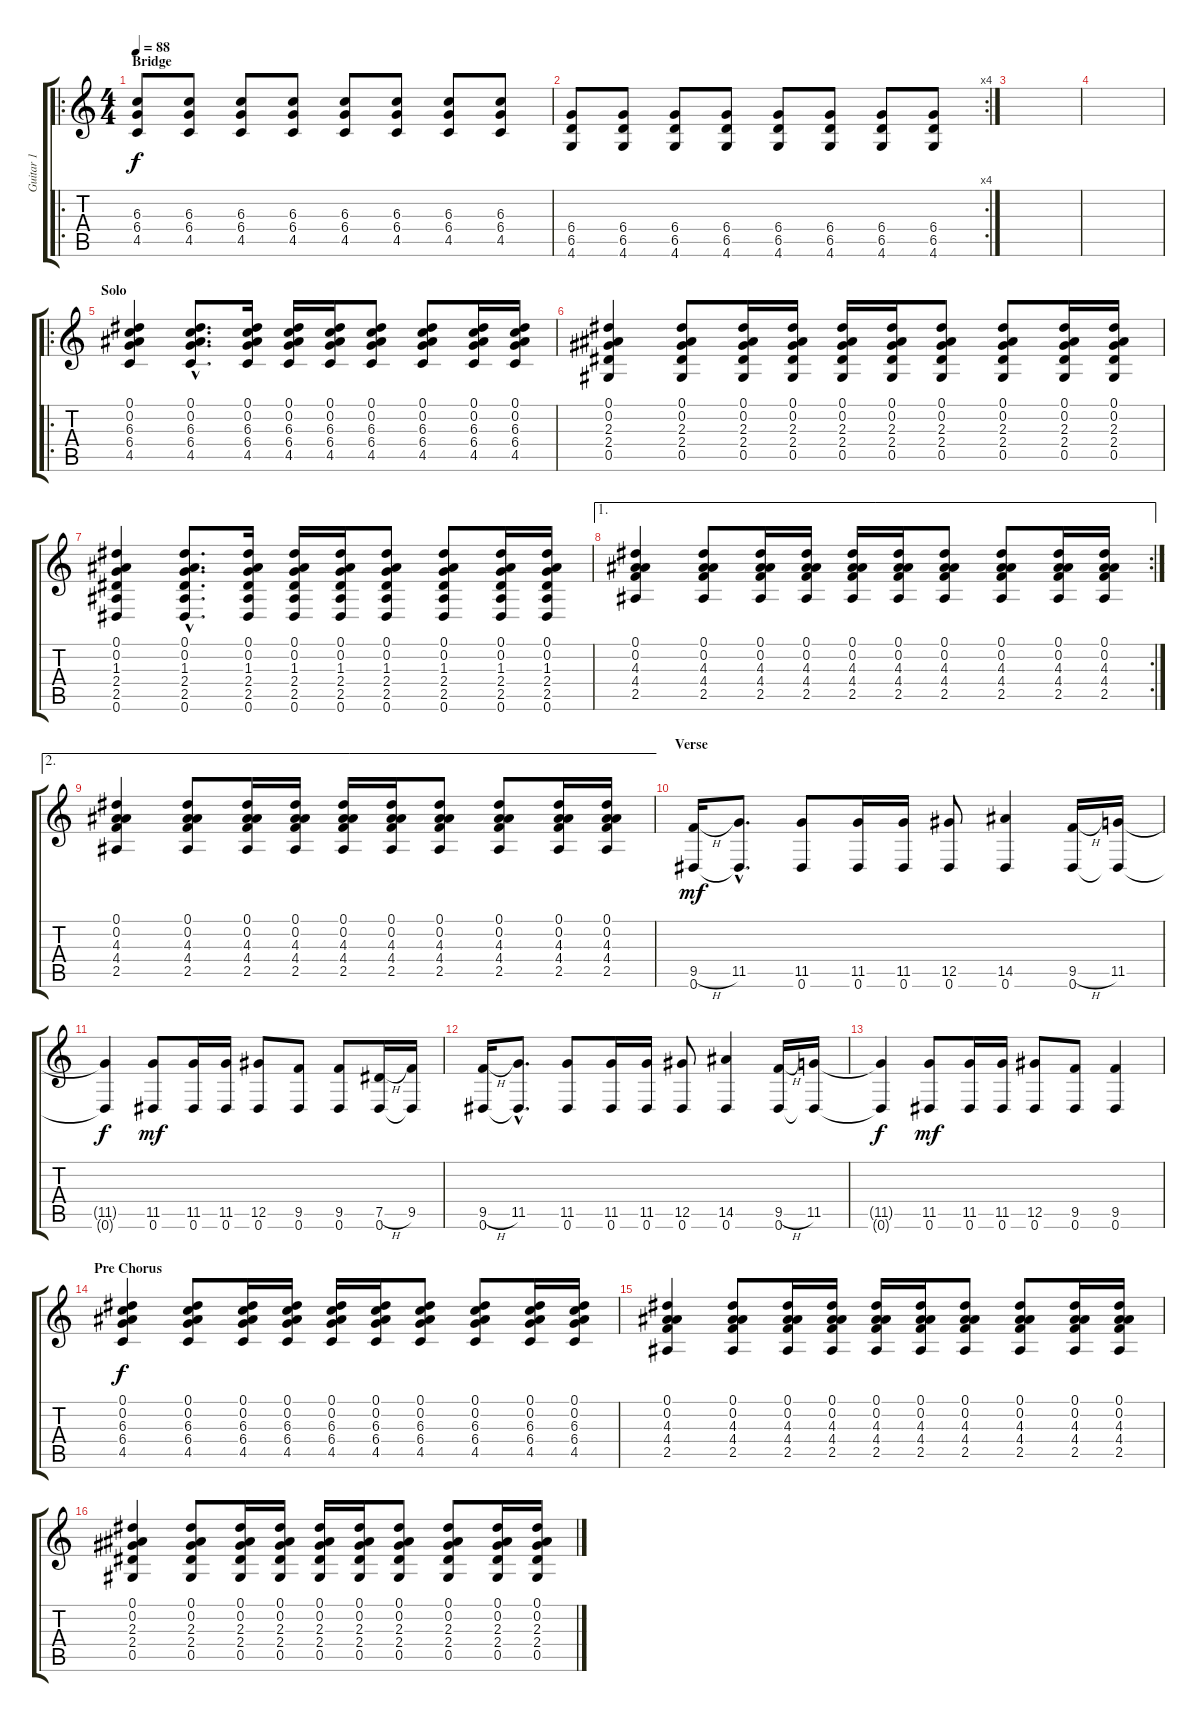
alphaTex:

\track ("Guitar 1" "Guitar 1") {instrument electricguitarclean}
\staff {score tabs}
\tuning (Eb4 Bb3 Gb3 Db3 Ab2 Eb2) {hide}
\ro
\ts (4 4)
\section ("" "Bridge")
\tempo 88
\clef g2
\ks c
(6.3 6.4 4.5).8{dy f instrument overdrivenguitar} (6.3 6.4 4.5).8 (6.3 6.4 4.5).8 (6.3 6.4 4.5).8 (6.3 6.4 4.5).8 (6.3 6.4 4.5).8 (6.3 6.4 4.5).8 (6.3 6.4 4.5).8 |
\rc 4
(6.4 6.5 4.6).8 (6.4 6.5 4.6).8 (6.4 6.5 4.6).8 (6.4 6.5 4.6).8 (6.4 6.5 4.6).8 (6.4 6.5 4.6).8 (6.4 6.5 4.6).8 (6.4 6.5 4.6).8 |
|
|
\ro
\section ("" "Solo")
(0.1 0.2 6.3 6.4 4.5).4{instrument electricguitarclean} (0.1{hac} 0.2{hac} 6.3{hac} 6.4{hac} 4.5{hac}).8{d} (0.1 0.2 6.3 6.4 4.5).16 (0.1 0.2 6.3 6.4 4.5).16 (0.1 0.2 6.3 6.4 4.5).16 (0.1 0.2 6.3 6.4 4.5).8 (0.1 0.2 6.3 6.4 4.5).8 (0.1 0.2 6.3 6.4 4.5).16 (0.1 0.2 6.3 6.4 4.5).16 |
(0.1 0.2 2.3 2.4 0.5).4 (0.1 0.2 2.3 2.4 0.5).8 (0.1 0.2 2.3 2.4 0.5).16 (0.1 0.2 2.3 2.4 0.5).16 (0.1 0.2 2.3 2.4 0.5).16 (0.1 0.2 2.3 2.4 0.5).16 (0.1 0.2 2.3 2.4 0.5).8 (0.1 0.2 2.3 2.4 0.5).8 (0.1 0.2 2.3 2.4 0.5).16 (0.1 0.2 2.3 2.4 0.5).16 |
(0.1 0.2 1.3 2.4 2.5 0.6).4 (0.1{hac} 0.2{hac} 1.3{hac} 2.4{hac} 2.5{hac} 0.6{hac}).8{d} (0.1 0.2 1.3 2.4 2.5 0.6).16 (0.1 0.2 1.3 2.4 2.5 0.6).16 (0.1 0.2 1.3 2.4 2.5 0.6).16 (0.1 0.2 1.3 2.4 2.5 0.6).8 (0.1 0.2 1.3 2.4 2.5 0.6).8 (0.1 0.2 1.3 2.4 2.5 0.6).16 (0.1 0.2 1.3 2.4 2.5 0.6).16 |
\ae 1
\rc 2
(0.1 0.2 4.3 4.4 2.5).4 (0.1 0.2 4.3 4.4 2.5).8 (0.1 0.2 4.3 4.4 2.5).16 (0.1 0.2 4.3 4.4 2.5).16 (0.1 0.2 4.3 4.4 2.5).16 (0.1 0.2 4.3 4.4 2.5).16 (0.1 0.2 4.3 4.4 2.5).8 (0.1 0.2 4.3 4.4 2.5).8 (0.1 0.2 4.3 4.4 2.5).16 (0.1 0.2 4.3 4.4 2.5).16 |
\ae 2
(0.1 0.2 4.3 4.4 2.5).4 (0.1 0.2 4.3 4.4 2.5).8 (0.1 0.2 4.3 4.4 2.5).16 (0.1 0.2 4.3 4.4 2.5).16 (0.1 0.2 4.3 4.4 2.5).16 (0.1 0.2 4.3 4.4 2.5).16 (0.1 0.2 4.3 4.4 2.5).8 (0.1 0.2 4.3 4.4 2.5).8 (0.1 0.2 4.3 4.4 2.5).16 (0.1 0.2 4.3 4.4 2.5).16 |
\section ("" "Verse")
(9.5{h} 0.6).16{dy mf} (11.5{hac} 0.6{hac t}).8{d} (11.5 0.6).8 (11.5 0.6).16 (11.5 0.6).16 (12.5 0.6).8 (14.5 0.6).4 (9.5{h} 0.6).16 (11.5 0.6{t}).16 |
(11.5{t} 0.6{t}).4{dy f} (11.5 0.6).8{dy mf} (11.5 0.6).16 (11.5 0.6).16 (12.5 0.6).8 (9.5 0.6).8 (9.5 0.6).8 (7.5{h} 0.6).16 (9.5 0.6{t}).16 |
(9.5{h} 0.6).16 (11.5{hac} 0.6{hac t}).8{d} (11.5 0.6).8 (11.5 0.6).16 (11.5 0.6).16 (12.5 0.6).8 (14.5 0.6).4 (9.5{h} 0.6).16 (11.5 0.6{t}).16 |
(11.5{t} 0.6{t}).4{dy f} (11.5 0.6).8{dy mf} (11.5 0.6).16 (11.5 0.6).16 (12.5 0.6).8 (9.5 0.6).8 (9.5 0.6).4 |
\section ("" "Pre Chorus")
(0.1 0.2 6.3 6.4 4.5).4{dy f instrument acousticguitarsteel} (0.1 0.2 6.3 6.4 4.5).8 (0.1 0.2 6.3 6.4 4.5).16 (0.1 0.2 6.3 6.4 4.5).16 (0.1 0.2 6.3 6.4 4.5).16 (0.1 0.2 6.3 6.4 4.5).16 (0.1 0.2 6.3 6.4 4.5).8 (0.1 0.2 6.3 6.4 4.5).8 (0.1 0.2 6.3 6.4 4.5).16 (0.1 0.2 6.3 6.4 4.5).16 |
(0.1 0.2 4.3 4.4 2.5).4 (0.1 0.2 4.3 4.4 2.5).8 (0.1 0.2 4.3 4.4 2.5).16 (0.1 0.2 4.3 4.4 2.5).16 (0.1 0.2 4.3 4.4 2.5).16 (0.1 0.2 4.3 4.4 2.5).16 (0.1 0.2 4.3 4.4 2.5).8 (0.1 0.2 4.3 4.4 2.5).8 (0.1 0.2 4.3 4.4 2.5).16 (0.1 0.2 4.3 4.4 2.5).16 |
(0.1 0.2 2.3 2.4 0.5).4 (0.1 0.2 2.3 2.4 0.5).8 (0.1 0.2 2.3 2.4 0.5).16 (0.1 0.2 2.3 2.4 0.5).16 (0.1 0.2 2.3 2.4 0.5).16 (0.1 0.2 2.3 2.4 0.5).16 (0.1 0.2 2.3 2.4 0.5).8 (0.1 0.2 2.3 2.4 0.5).8 (0.1 0.2 2.3 2.4 0.5).16 (0.1 0.2 2.3 2.4 0.5).16
